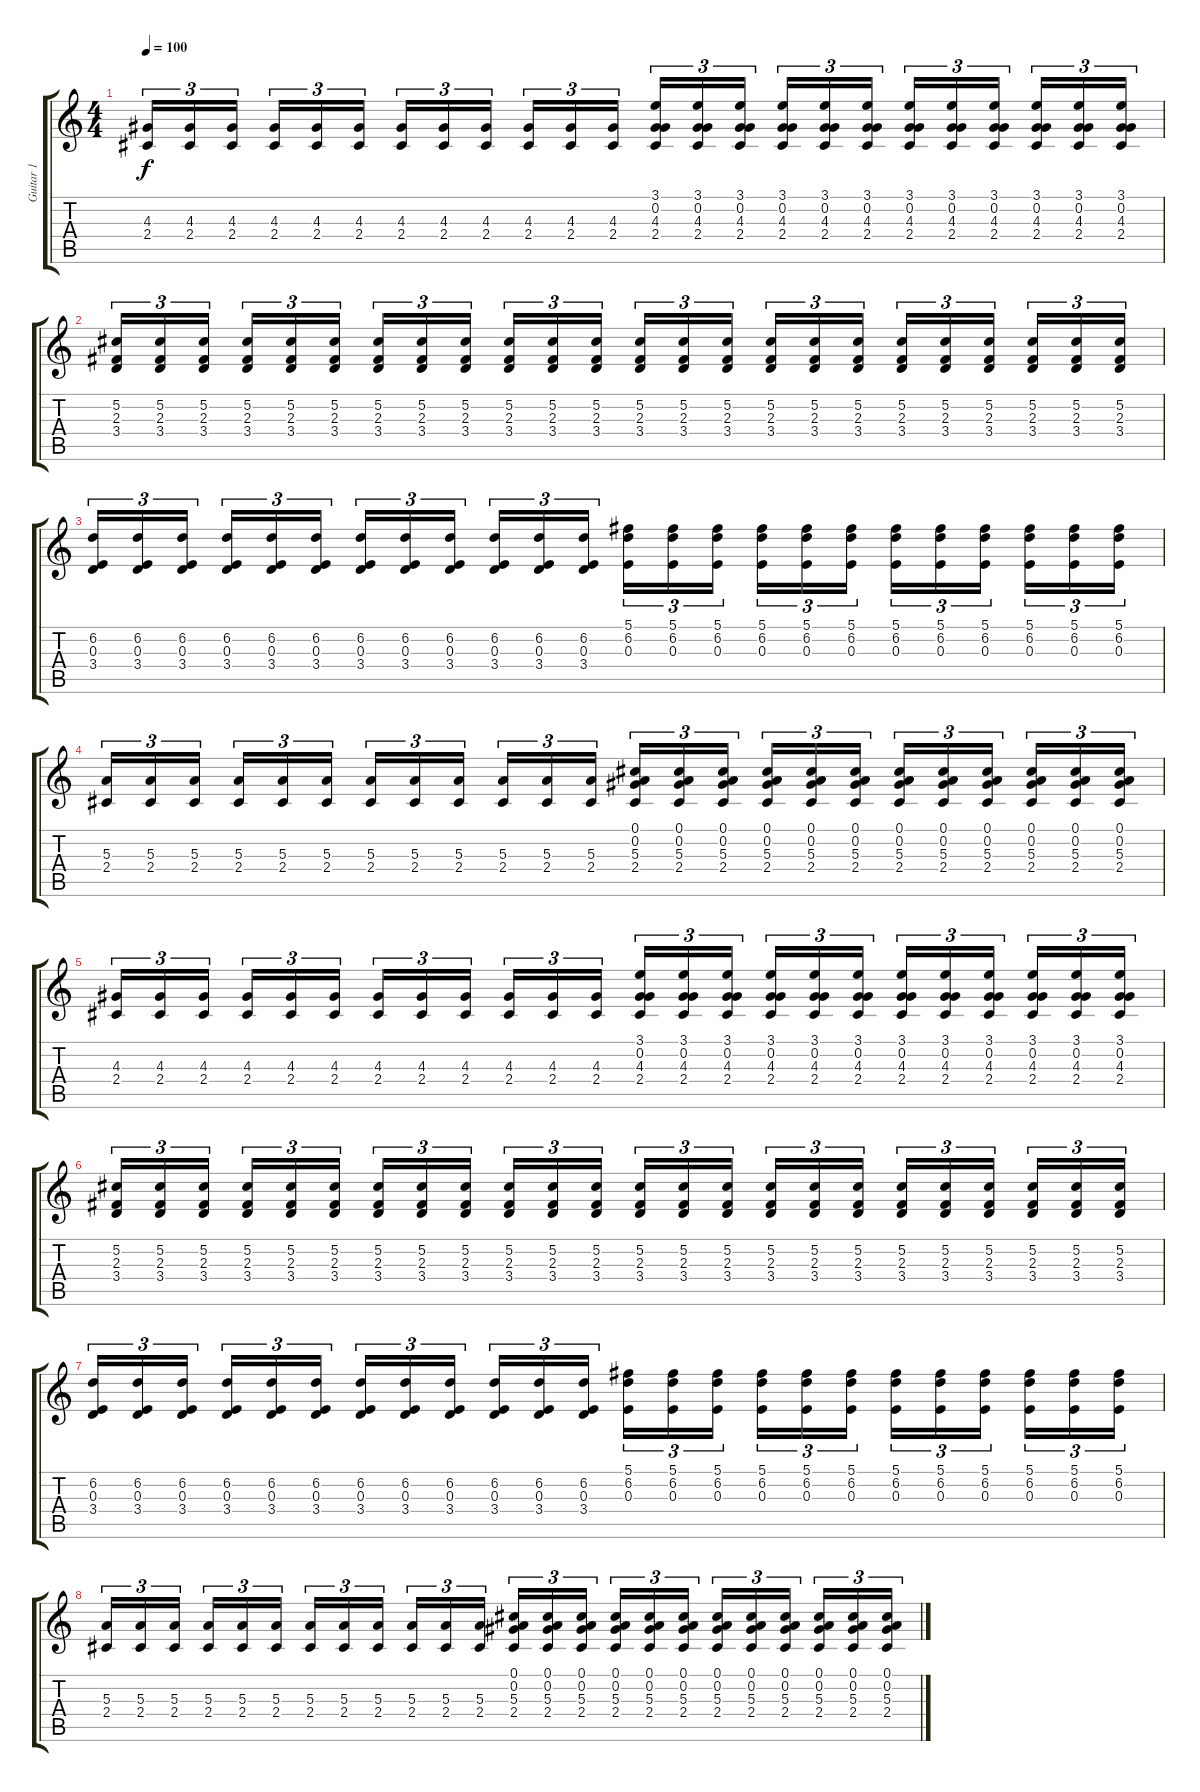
\track ("Guitar 1" "Guitar 1") {instrument distortionguitar}
\staff {score tabs}
\tuning (Db4 Ab3 E3 B2 Gb2 Db2) {hide}
\ts (4 4)
\tempo 100
\clef g2
\ks c
(4.3 2.4).16{tu (3 2) dy f} (4.3 2.4).16{tu (3 2)} (4.3 2.4).16{tu (3 2) beam splitsecondary} (4.3 2.4).16{tu (3 2)} (4.3 2.4).16{tu (3 2)} (4.3 2.4).16{tu (3 2)} (4.3 2.4).16{tu (3 2)} (4.3 2.4).16{tu (3 2)} (4.3 2.4).16{tu (3 2) beam splitsecondary} (4.3 2.4).16{tu (3 2)} (4.3 2.4).16{tu (3 2)} (4.3 2.4).16{tu (3 2)} (3.1 0.2 4.3 2.4).16{tu (3 2)} (3.1 0.2 4.3 2.4).16{tu (3 2)} (3.1 0.2 4.3 2.4).16{tu (3 2) beam splitsecondary} (3.1 0.2 4.3 2.4).16{tu (3 2)} (3.1 0.2 4.3 2.4).16{tu (3 2)} (3.1 0.2 4.3 2.4).16{tu (3 2)} (3.1 0.2 4.3 2.4).16{tu (3 2)} (3.1 0.2 4.3 2.4).16{tu (3 2)} (3.1 0.2 4.3 2.4).16{tu (3 2) beam splitsecondary} (3.1 0.2 4.3 2.4).16{tu (3 2)} (3.1 0.2 4.3 2.4).16{tu (3 2)} (3.1 0.2 4.3 2.4).16{tu (3 2)} |
(5.2 2.3 3.4).16{tu (3 2)} (5.2 2.3 3.4).16{tu (3 2)} (5.2 2.3 3.4).16{tu (3 2) beam splitsecondary} (5.2 2.3 3.4).16{tu (3 2)} (5.2 2.3 3.4).16{tu (3 2)} (5.2 2.3 3.4).16{tu (3 2)} (5.2 2.3 3.4).16{tu (3 2)} (5.2 2.3 3.4).16{tu (3 2)} (5.2 2.3 3.4).16{tu (3 2) beam splitsecondary} (5.2 2.3 3.4).16{tu (3 2)} (5.2 2.3 3.4).16{tu (3 2)} (5.2 2.3 3.4).16{tu (3 2)} (5.2 2.3 3.4).16{tu (3 2)} (5.2 2.3 3.4).16{tu (3 2)} (5.2 2.3 3.4).16{tu (3 2) beam splitsecondary} (5.2 2.3 3.4).16{tu (3 2)} (5.2 2.3 3.4).16{tu (3 2)} (5.2 2.3 3.4).16{tu (3 2)} (5.2 2.3 3.4).16{tu (3 2)} (5.2 2.3 3.4).16{tu (3 2)} (5.2 2.3 3.4).16{tu (3 2) beam splitsecondary} (5.2 2.3 3.4).16{tu (3 2)} (5.2 2.3 3.4).16{tu (3 2)} (5.2 2.3 3.4).16{tu (3 2)} |
(6.2 0.3 3.4).16{tu (3 2)} (6.2 0.3 3.4).16{tu (3 2)} (6.2 0.3 3.4).16{tu (3 2) beam splitsecondary} (6.2 0.3 3.4).16{tu (3 2)} (6.2 0.3 3.4).16{tu (3 2)} (6.2 0.3 3.4).16{tu (3 2)} (6.2 0.3 3.4).16{tu (3 2)} (6.2 0.3 3.4).16{tu (3 2)} (6.2 0.3 3.4).16{tu (3 2) beam splitsecondary} (6.2 0.3 3.4).16{tu (3 2)} (6.2 0.3 3.4).16{tu (3 2)} (6.2 0.3 3.4).16{tu (3 2)} (5.1 6.2 0.3).16{tu (3 2)} (5.1 6.2 0.3).16{tu (3 2)} (5.1 6.2 0.3).16{tu (3 2) beam splitsecondary} (5.1 6.2 0.3).16{tu (3 2)} (5.1 6.2 0.3).16{tu (3 2)} (5.1 6.2 0.3).16{tu (3 2)} (5.1 6.2 0.3).16{tu (3 2)} (5.1 6.2 0.3).16{tu (3 2)} (5.1 6.2 0.3).16{tu (3 2) beam splitsecondary} (5.1 6.2 0.3).16{tu (3 2)} (5.1 6.2 0.3).16{tu (3 2)} (5.1 6.2 0.3).16{tu (3 2)} |
(5.3 2.4).16{tu (3 2)} (5.3 2.4).16{tu (3 2)} (5.3 2.4).16{tu (3 2) beam splitsecondary} (5.3 2.4).16{tu (3 2)} (5.3 2.4).16{tu (3 2)} (5.3 2.4).16{tu (3 2)} (5.3 2.4).16{tu (3 2)} (5.3 2.4).16{tu (3 2)} (5.3 2.4).16{tu (3 2) beam splitsecondary} (5.3 2.4).16{tu (3 2)} (5.3 2.4).16{tu (3 2)} (5.3 2.4).16{tu (3 2)} (0.1 0.2 5.3 2.4).16{tu (3 2)} (0.1 0.2 5.3 2.4).16{tu (3 2)} (0.1 0.2 5.3 2.4).16{tu (3 2) beam splitsecondary} (0.1 0.2 5.3 2.4).16{tu (3 2)} (0.1 0.2 5.3 2.4).16{tu (3 2)} (0.1 0.2 5.3 2.4).16{tu (3 2)} (0.1 0.2 5.3 2.4).16{tu (3 2)} (0.1 0.2 5.3 2.4).16{tu (3 2)} (0.1 0.2 5.3 2.4).16{tu (3 2) beam splitsecondary} (0.1 0.2 5.3 2.4).16{tu (3 2)} (0.1 0.2 5.3 2.4).16{tu (3 2)} (0.1 0.2 5.3 2.4).16{tu (3 2)} |
(4.3 2.4).16{tu (3 2)} (4.3 2.4).16{tu (3 2)} (4.3 2.4).16{tu (3 2) beam splitsecondary} (4.3 2.4).16{tu (3 2)} (4.3 2.4).16{tu (3 2)} (4.3 2.4).16{tu (3 2)} (4.3 2.4).16{tu (3 2)} (4.3 2.4).16{tu (3 2)} (4.3 2.4).16{tu (3 2) beam splitsecondary} (4.3 2.4).16{tu (3 2)} (4.3 2.4).16{tu (3 2)} (4.3 2.4).16{tu (3 2)} (3.1 0.2 4.3 2.4).16{tu (3 2)} (3.1 0.2 4.3 2.4).16{tu (3 2)} (3.1 0.2 4.3 2.4).16{tu (3 2) beam splitsecondary} (3.1 0.2 4.3 2.4).16{tu (3 2)} (3.1 0.2 4.3 2.4).16{tu (3 2)} (3.1 0.2 4.3 2.4).16{tu (3 2)} (3.1 0.2 4.3 2.4).16{tu (3 2)} (3.1 0.2 4.3 2.4).16{tu (3 2)} (3.1 0.2 4.3 2.4).16{tu (3 2) beam splitsecondary} (3.1 0.2 4.3 2.4).16{tu (3 2)} (3.1 0.2 4.3 2.4).16{tu (3 2)} (3.1 0.2 4.3 2.4).16{tu (3 2)} |
(5.2 2.3 3.4).16{tu (3 2)} (5.2 2.3 3.4).16{tu (3 2)} (5.2 2.3 3.4).16{tu (3 2) beam splitsecondary} (5.2 2.3 3.4).16{tu (3 2)} (5.2 2.3 3.4).16{tu (3 2)} (5.2 2.3 3.4).16{tu (3 2)} (5.2 2.3 3.4).16{tu (3 2)} (5.2 2.3 3.4).16{tu (3 2)} (5.2 2.3 3.4).16{tu (3 2) beam splitsecondary} (5.2 2.3 3.4).16{tu (3 2)} (5.2 2.3 3.4).16{tu (3 2)} (5.2 2.3 3.4).16{tu (3 2)} (5.2 2.3 3.4).16{tu (3 2)} (5.2 2.3 3.4).16{tu (3 2)} (5.2 2.3 3.4).16{tu (3 2) beam splitsecondary} (5.2 2.3 3.4).16{tu (3 2)} (5.2 2.3 3.4).16{tu (3 2)} (5.2 2.3 3.4).16{tu (3 2)} (5.2 2.3 3.4).16{tu (3 2)} (5.2 2.3 3.4).16{tu (3 2)} (5.2 2.3 3.4).16{tu (3 2) beam splitsecondary} (5.2 2.3 3.4).16{tu (3 2)} (5.2 2.3 3.4).16{tu (3 2)} (5.2 2.3 3.4).16{tu (3 2)} |
(6.2 0.3 3.4).16{tu (3 2)} (6.2 0.3 3.4).16{tu (3 2)} (6.2 0.3 3.4).16{tu (3 2) beam splitsecondary} (6.2 0.3 3.4).16{tu (3 2)} (6.2 0.3 3.4).16{tu (3 2)} (6.2 0.3 3.4).16{tu (3 2)} (6.2 0.3 3.4).16{tu (3 2)} (6.2 0.3 3.4).16{tu (3 2)} (6.2 0.3 3.4).16{tu (3 2) beam splitsecondary} (6.2 0.3 3.4).16{tu (3 2)} (6.2 0.3 3.4).16{tu (3 2)} (6.2 0.3 3.4).16{tu (3 2)} (5.1 6.2 0.3).16{tu (3 2)} (5.1 6.2 0.3).16{tu (3 2)} (5.1 6.2 0.3).16{tu (3 2) beam splitsecondary} (5.1 6.2 0.3).16{tu (3 2)} (5.1 6.2 0.3).16{tu (3 2)} (5.1 6.2 0.3).16{tu (3 2)} (5.1 6.2 0.3).16{tu (3 2)} (5.1 6.2 0.3).16{tu (3 2)} (5.1 6.2 0.3).16{tu (3 2) beam splitsecondary} (5.1 6.2 0.3).16{tu (3 2)} (5.1 6.2 0.3).16{tu (3 2)} (5.1 6.2 0.3).16{tu (3 2)} |
(5.3 2.4).16{tu (3 2)} (5.3 2.4).16{tu (3 2)} (5.3 2.4).16{tu (3 2) beam splitsecondary} (5.3 2.4).16{tu (3 2)} (5.3 2.4).16{tu (3 2)} (5.3 2.4).16{tu (3 2)} (5.3 2.4).16{tu (3 2)} (5.3 2.4).16{tu (3 2)} (5.3 2.4).16{tu (3 2) beam splitsecondary} (5.3 2.4).16{tu (3 2)} (5.3 2.4).16{tu (3 2)} (5.3 2.4).16{tu (3 2)} (0.1 0.2 5.3 2.4).16{tu (3 2)} (0.1 0.2 5.3 2.4).16{tu (3 2)} (0.1 0.2 5.3 2.4).16{tu (3 2) beam splitsecondary} (0.1 0.2 5.3 2.4).16{tu (3 2)} (0.1 0.2 5.3 2.4).16{tu (3 2)} (0.1 0.2 5.3 2.4).16{tu (3 2)} (0.1 0.2 5.3 2.4).16{tu (3 2)} (0.1 0.2 5.3 2.4).16{tu (3 2)} (0.1 0.2 5.3 2.4).16{tu (3 2) beam splitsecondary} (0.1 0.2 5.3 2.4).16{tu (3 2)} (0.1 0.2 5.3 2.4).16{tu (3 2)} (0.1 0.2 5.3 2.4).16{tu (3 2)}
